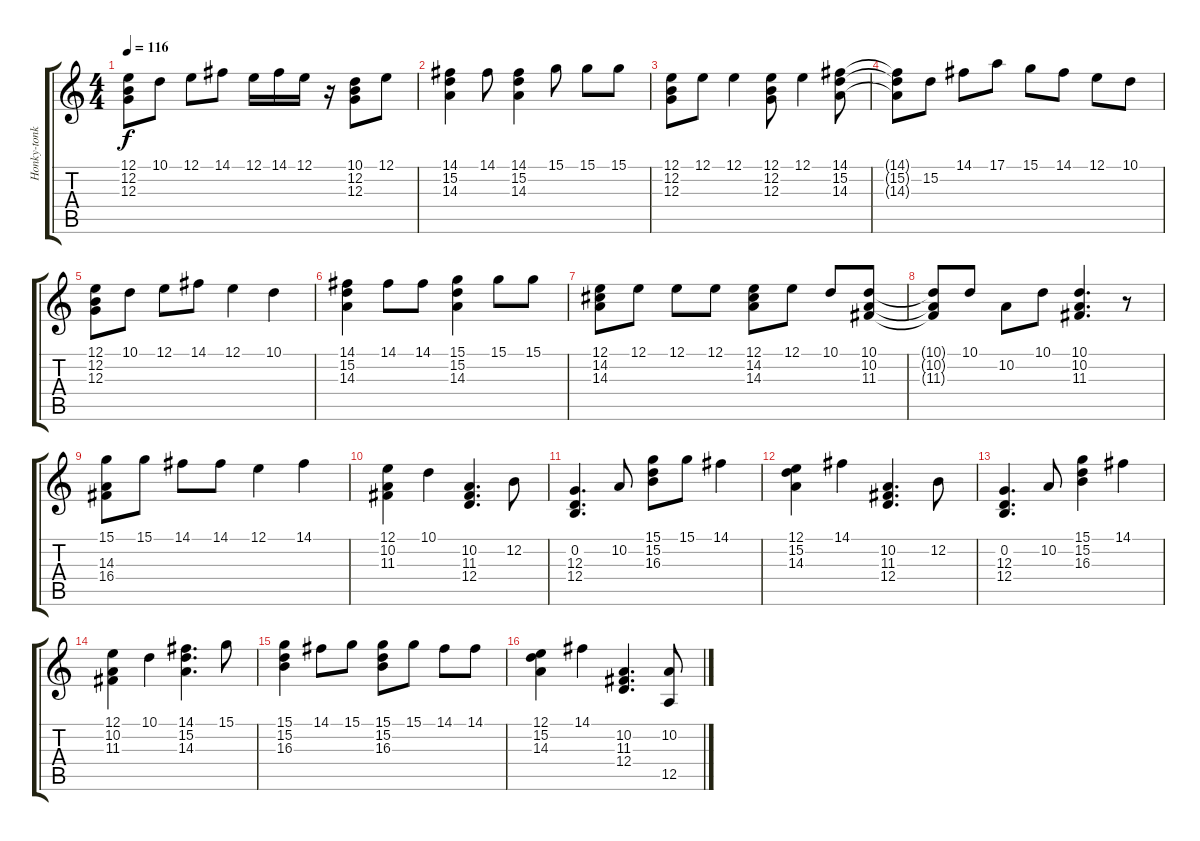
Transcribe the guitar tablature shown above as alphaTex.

\track ("Honky-tonk Piano" "Honky-tonk") {solo instrument honkytonkpiano}
\staff {score tabs}
\tuning (E4 B3 G3 D3 A2 E2) {hide}
\ts (4 4)
\tempo 116
\clef g2
\ks c
(12.1 12.2 12.3).8{dy f} 10.1.8 12.1.8 14.1.8 12.1.16 14.1.16 12.1.16 r.16 (10.1 12.2 12.3).8 12.1.8 |
(14.1 15.2 14.3).4 14.1.8 (14.1 15.2 14.3).4 15.1.8 15.1.8 15.1.8 |
(12.1 12.2 12.3).8 12.1.8 12.1.4 (12.1 12.2 12.3).8 12.1.4 (14.1 15.2 14.3).8 |
(14.1{t} 15.2{t} 14.3{t}).8 15.2.8 14.1.8 17.1.8 15.1.8 14.1.8 12.1.8 10.1.8 |
(12.1 12.2 12.3).8 10.1.8 12.1.8 14.1.8 12.1.4 10.1.4 |
(14.1 15.2 14.3).4 14.1.8 14.1.8 (15.1 15.2 14.3).4 15.1.8 15.1.8 |
(12.1 14.2 14.3).8 12.1.8 12.1.8 12.1.8 (12.1 14.2 14.3).8 12.1.8 10.1.8 (10.1 10.2 11.3).8 |
(10.1{t} 10.2{t} 11.3{t}).8 10.1.8 10.2.8 10.1.8 (10.1 10.2 11.3).4{d} r.8 |
(15.1 14.3 16.4).8 15.1.8 14.1.8 14.1.8 12.1.4 14.1.4 |
(12.1 10.2 11.3).4 10.1.4 (10.2 11.3 12.4).4{d} 12.2.8 |
(0.2 12.3 12.4).4{d} 10.2.8 (15.1 15.2 16.3).8 15.1.8 14.1.4 |
(12.1 15.2 14.3).4 14.1.4 (10.2 11.3 12.4).4{d} 12.2.8 |
(0.2 12.3 12.4).4{d} 10.2.8 (15.1 15.2 16.3).4 14.1.4 |
(12.1 10.2 11.3).4 10.1.4 (14.1 15.2 14.3).4{d} 15.1.8 |
(15.1 15.2 16.3).4 14.1.8 15.1.8 (15.1 15.2 16.3).8 15.1.8 14.1.8 14.1.8 |
(12.1 15.2 14.3).4 14.1.4 (10.2 11.3 12.4).4{d} (10.2 12.5).8
